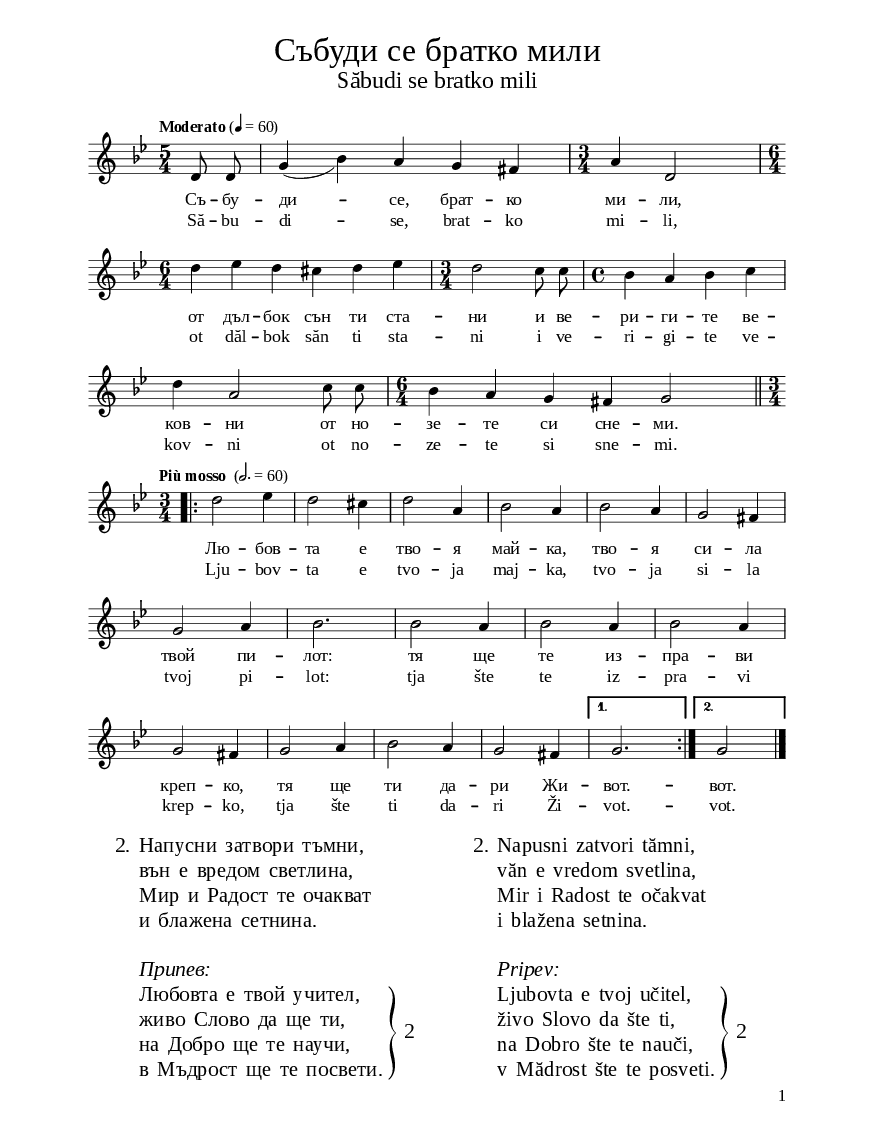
\version "2.24.1"

% include paper part and global functions
\include "include/globals.ily"

"rightBraces025" = \markup {
  \column {
    % repeat braces
    \translate #'(0 . -17.5 )
    \right-brace #45

  }
  \column {
    % repeat numbers


    \translate #'(0 . -17.9 )
    2

  }
}


\bookpart {
  \label #'ref025
  \tocItem \markup "Събуди се братко мили – Săbudi se bratko mili"
  \include "include/bookpart-paper.ily"
  \score {
    \include "include/score-layout.ily"

    \new Voice \absolute {
      \clef treble
      \key g \minor
      \time 5/4
      \tempoFunc "Moderato" 4 "60"
      \autoBeamOff

      \partial 4
      d'8 d'8 | \slurDown g'4(bes'4) \slurNeutral a'4 g'4 fis'4 | \time 3/4 a'4 d'2 | \time 6/4 \break
      d''4 es''4 d''4 cis''4 d''4 es''4 | \time 3/4 d''2 c''8 c''8 | \time 4/4 bes'4 a'4 bes'4 c''4 \break
      d''4 a'2 c''8 c''8 | \time 6/4 bes'4 a'4 g'4 fis'4 g'2 | \time 3/4 \break
      \repeat volta 2 {
 \bar ".|:-||"

        \tempoFunc "Più mosso " 2. "60"
        d''2 es''4 | d''2 cis''4| d''2  a'4 | bes'2 a'4 | bes'2 a'4 | g'2 fis'4 | \break
        g'2 a'4 | bes'2. | bes'2 a'4 | bes'2 a'4 | bes'2 a'4| \break
        g'2 fis'4 | g'2 a'4 | bes'2 a'4 | g'2 fis'4 |  }
        \alternative {
        {
        g'2.| }   {
        g'2 \bar "|." } }
     
    }

    \addlyrics {
      Съ -- бу -- ди -- се, брат -- ко ми -- ли,
      от дъл -- бок сън ти ста -- ни и ве -- ри -- ги -- те ве --
      ков -- ни от но -- зе -- те си сне -- ми.
      Лю -- бов -- та е тво -- я май -- ка, тво -- я си -- ла
      твой пи -- лот: тя ще те из -- пра -- ви
      креп -- ко, тя ще ти да -- ри Жи -- вот. -- вот.
    }
   \addlyrics {
      Să -- bu -- di -- se, brat -- ko mi -- li,
      ot dăl -- bok săn ti sta -- ni i ve -- ri -- gi -- te ve --
      kov -- ni ot no -- ze -- te si sne -- mi.
      Lju -- bov -- ta e tvo -- ja maj -- ka, tvo -- ja si -- la
      tvoj pi -- lot: tja šte te iz -- pra -- vi
      krep -- ko, tja šte ti da -- ri Ži -- vot. -- vot.
    }

    \header {
      title = \titleFunc "Събуди се братко мили" "Săbudi se bratko mili"
    }

    \midi{}

  } % score




  \markup \fontsize #bgCoupletFontSize {
    \hspace #2.5
    \override #`(baseline-skip . ,bgCoupletBaselineSkip) % affects space between column lines
    \column {

      \line { 2.  Напусни затвори тъмни, }
      \line {   "   " вън е вредом светлина, }
      \line {   "   " Мир и Радост те очакват }
      \line {   "   " и блажена сетнина. }
      \line { " " }
      \line { "   " \italic {Припев: } }
      \line { "   "Любовта е твой учител, }
      \line {   "   " живо Слово да ще ти, }
      \line {   "   " на Добро ще те научи, }
      \line {   "   " в Мъдрост ще те посвети. }

    }
    \"rightBraces025"

    \hspace #5
    \override #`(baseline-skip . ,bgCoupletBaselineSkip) % affects space between column lines
    \column {

      \line { 2.  Napusni zatvori tămni, }
      \line {   "   " văn e vredom svetlina, }
      \line {   "   " Mir i Radost te očakvat }
      \line {   "   " i blažena setnina. }
      \line { " " }
      \line { "   " \italic {Pripev: } }
      \line { "   "Ljubovta e tvoj učitel, }
      \line {   "   " živo Slovo da šte ti, }
      \line {   "   " na Dobro šte te nauči, }
      \line {   "   " v Mădrost šte te posveti. }

    } %column
    \"rightBraces025"
  } % markup

  \pageBreak

  \markup \fontsize #bgCoupletFontSize {
    \hspace #2.5
    \override #`(baseline-skip . ,bgCoupletBaselineSkip) % affects space between column lines
    \column {


      \line { 3. И на брата си продумай }
      \line {   "   " сладка дума с подтик нов; }
      \line {   "   " ти сърцето му да стоплиш }
      \line {   "   " с твойта искрена любов. }
      \line { " " }
      \line { "   " \italic {Припев: } }
      \line { "   "Любовта е твой спасител, }
      \line {   "   " нея в помощ призови: }
      \line {   "   " тя душата ти от гнета }
      \line {   "   " скоро ще освободи. }
    } \"rightBraces025"


    \hspace #5
    \override #`(baseline-skip . ,bgCoupletBaselineSkip) % affects space between column lines
    \column {
      \line { 3. I na brata si produmaj }
      \line {   "   " sladka duma s podtik nov; }
      \line {   "   " ti sărceto mu da stopliš }
      \line {   "   " s tvojta iskrena ljubov. }
      \line { " " }
      \line { "   " \italic {Pripev: } }
      \line { "   "Ljubovta e tvoj spasitel, }
      \line {   "   " neja v pomošt prizovi: }
      \line {   "   " tja dušata ti ot gneta }
      \line {   "   " skoro šte osvobodi. }
    } %column
    \"rightBraces025"
  } % markup

  \markup \empty-two

  % include foreign translation(s) of the song
  \version "2.22.1"

\markup \fill-line { \fontsize #deTitleFontSize "Wache auf, lieber Bruder" }
\markup \null
\markup \null
\markup \fontsize #deCoupletFontSize {
  \hspace #10
  \override #`(baseline-skip . ,deCoupletBaselineSkip)

  \column {
     \line { " " }

      \line { 1. Wache auf, lieber Bruder, }
      \line {   "   " erhebe dich vom tiefen Schlaf}
      \line {   "   " und nimm die jahrhundertealten Ketten}
      \line {   "   " von deinen Füßen ab.}

      \line { " " }
      \line { "   " \italic { Refrain :}  }
      \line { "   "Die Liebe ist deine Mutter,}
      \line {   "   "deine Kraft, dein Pilot – }
      \line {   "   " sie wird dich stark aufrichten, }
      \line {   "   " dir das Leben schenken. }

       \line { " " }
      \line {    2. Verlasse dein düsteres Gefängnis, }
      \line {   "   "draußen ist überall Licht; }
      \line {   "   " Frieden und Freude erwarten dich, }
      \line {   "   " und selige Nachwirkungen. }


      \line { " " }
       \line { "   " \italic { Refrain :}  }
      \line { "   "Die Liebe ist dein Meister, }
      \line {   "   " auf dass sie dir das lebendige Wort geben wird - }
      \line {   "   " sie wird dich das Gute lehren }
      \line {   "   " und dich in die Weisheit einweihen. }


      \line { " " }
      \line { 3. Und sage deinem Bruder, }
      \line {   "   " ein süßes Wort mit einem neuen Impuls - }
      \line {   "   " damit du sein Herz erwärmst }
      \line {   "   " mit deiner aufrichtigen Liebe.}

       \line { " " }
    \line { "   " \italic { Refrain }: }
      \line {"   "Die Liebe ist dein Retter: }
      \line {   "   " Ruf sie zur Hilfe – }
      \line {   "   " sie wird deine Seele vom Joch}
      \line {   "   " bald befreien.}

    }

    }


} % bookpart
